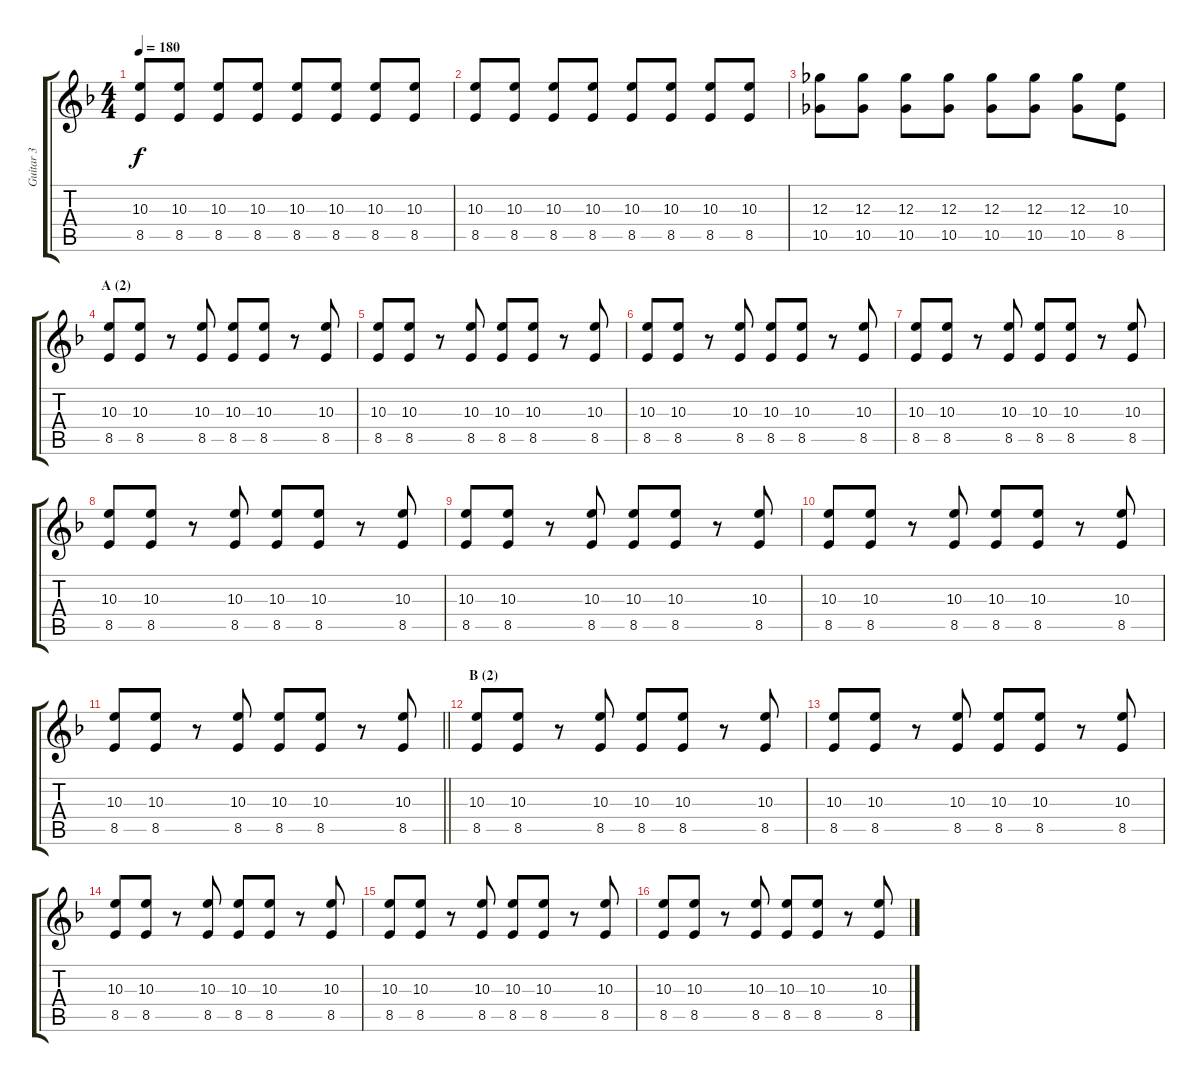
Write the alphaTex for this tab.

\track ("Guitar 3" "Guitar 3") {instrument distortionguitar}
\staff {score tabs}
\tuning (Eb4 Bb3 Gb3 Db3 Ab2 Eb2) {hide}
\ts (4 4)
\tempo 180
\clef g2
\ks dminor
(10.3 8.5).8{dy f} (10.3 8.5).8 (10.3 8.5).8 (10.3 8.5).8 (10.3 8.5).8 (10.3 8.5).8 (10.3 8.5).8 (10.3 8.5).8 |
(10.3 8.5).8 (10.3 8.5).8 (10.3 8.5).8 (10.3 8.5).8 (10.3 8.5).8 (10.3 8.5).8 (10.3 8.5).8 (10.3 8.5).8 |
(12.3 10.5).8 (12.3 10.5).8 (12.3 10.5).8 (12.3 10.5).8 (12.3 10.5).8 (12.3 10.5).8 (12.3 10.5).8 (10.3 8.5).8 |
\section ("" "A (2)")
(10.3 8.5).8 (10.3 8.5).8 r.8 (10.3 8.5).8 (10.3 8.5).8 (10.3 8.5).8 r.8 (10.3 8.5).8 |
(10.3 8.5).8 (10.3 8.5).8 r.8 (10.3 8.5).8 (10.3 8.5).8 (10.3 8.5).8 r.8 (10.3 8.5).8 |
(10.3 8.5).8 (10.3 8.5).8 r.8 (10.3 8.5).8 (10.3 8.5).8 (10.3 8.5).8 r.8 (10.3 8.5).8 |
(10.3 8.5).8 (10.3 8.5).8 r.8 (10.3 8.5).8 (10.3 8.5).8 (10.3 8.5).8 r.8 (10.3 8.5).8 |
(10.3 8.5).8 (10.3 8.5).8 r.8 (10.3 8.5).8 (10.3 8.5).8 (10.3 8.5).8 r.8 (10.3 8.5).8 |
(10.3 8.5).8 (10.3 8.5).8 r.8 (10.3 8.5).8 (10.3 8.5).8 (10.3 8.5).8 r.8 (10.3 8.5).8 |
(10.3 8.5).8 (10.3 8.5).8 r.8 (10.3 8.5).8 (10.3 8.5).8 (10.3 8.5).8 r.8 (10.3 8.5).8 |
\barLineRight lightlight
(10.3 8.5).8 (10.3 8.5).8 r.8 (10.3 8.5).8 (10.3 8.5).8 (10.3 8.5).8 r.8 (10.3 8.5).8 |
\section ("" "B (2)")
(10.3 8.5).8 (10.3 8.5).8 r.8 (10.3 8.5).8 (10.3 8.5).8 (10.3 8.5).8 r.8 (10.3 8.5).8 |
(10.3 8.5).8 (10.3 8.5).8 r.8 (10.3 8.5).8 (10.3 8.5).8 (10.3 8.5).8 r.8 (10.3 8.5).8 |
(10.3 8.5).8 (10.3 8.5).8 r.8 (10.3 8.5).8 (10.3 8.5).8 (10.3 8.5).8 r.8 (10.3 8.5).8 |
(10.3 8.5).8 (10.3 8.5).8 r.8 (10.3 8.5).8 (10.3 8.5).8 (10.3 8.5).8 r.8 (10.3 8.5).8 |
(10.3 8.5).8 (10.3 8.5).8 r.8 (10.3 8.5).8 (10.3 8.5).8 (10.3 8.5).8 r.8 (10.3 8.5).8
